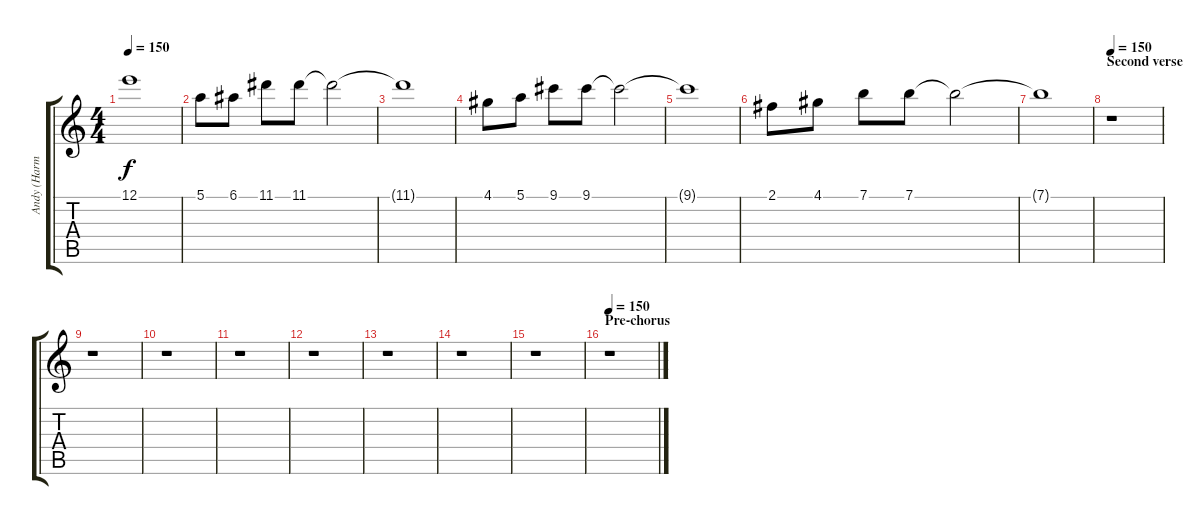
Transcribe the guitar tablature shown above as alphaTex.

\track ("Andy (Harmony)" "Andy (Harm") {instrument overdrivenguitar}
\staff {score tabs}
\tuning (E4 B3 G3 D3 A2 E2) {hide}
\ts (4 4)
\tempo 150
\clef g2
\ks c
12.1{t}.1{dy f} |
5.1.8 6.1.8 11.1.8 11.1.8 11.1{t}.2 |
11.1{t}.1 |
4.1.8 5.1.8 9.1.8 9.1.8 9.1{t}.2 |
9.1{t}.1 |
2.1.8 4.1.8 7.1.8 7.1.8 7.1{t}.2 |
7.1{t}.1 |
\section ("" "Second verse")
\tempo 150
r.1 |
r.1 |
r.1 |
r.1 |
r.1 |
r.1 |
r.1 |
r.1 |
\section ("" "Pre-chorus")
\tempo 150
r.1
